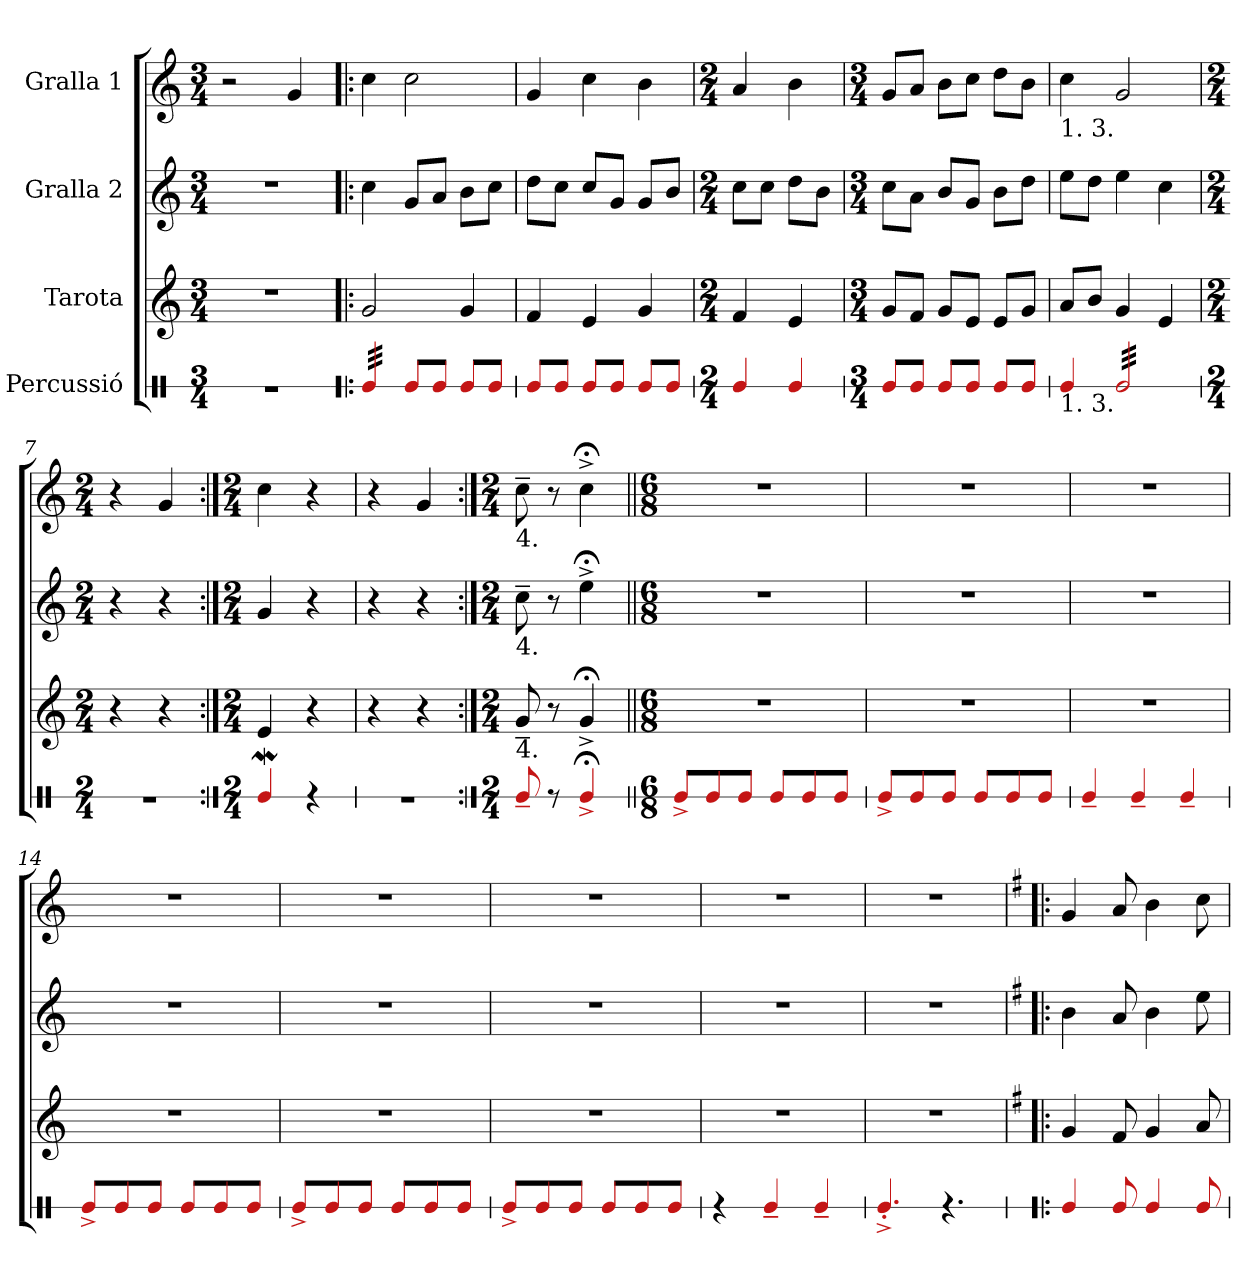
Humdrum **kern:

**kern	**kern	**kern	**kern
*part4	*part3	*part2	*part1
*staff4	*staff3	*staff2	*staff1
*I"Percussió	*I"Tarota	*I"Gralla 2	*I"Gralla 1
*stria1	*	*	*
*clefX	*clefG2	*clefG2	*clefG2
*	*	*	*ITrd-7c-12
*k[]	*k[]	*k[]	*k[]
*M3/4	*M3/4	*M3/4	*M3/4
*MM90	*MM90	*MM90	*MM90
=1	=1	=1	=1
2.r	2.r	2.r	2r
.	.	.	4gg/
=2!|:	=2!|:	=2!|:	=2!|:
*tremolo	*	*	*
32e/LLL	2g/	4cc\	4ccc\
32e/	.	.	.
32e/	.	.	.
32e/	.	.	.
32e/	.	.	.
32e/	.	.	.
32e/	.	.	.
32e/JJJ	.	.	.
*Xtremolo	*	*	*
8e/L	.	8g/L	2ccc\
8e/J	.	8a/J	.
8e/L	4g/	8b\L	.
8e/J	.	8cc\J	.
=3	=3	=3	=3
8e/L	4f/	8dd\L	4gg/
8e/J	.	8cc\J	.
8e/L	4e/	8cc/L	4ccc\
8e/J	.	8g/J	.
8e/L	4g/	8g/L	4bb\
8e/J	.	8b/J	.
=4	=4	=4	=4
*M2/4	*M2/4	*M2/4	*M2/4
4e/	4f/	8cc\L	4aa/
.	.	8cc\J	.
4e/	4e/	8dd\L	4bb\
.	.	8b\J	.
=5	=5	=5	=5
*M3/4	*M3/4	*M3/4	*M3/4
8e/L	8g/L	8cc\L	8gg/L
8e/J	8f/J	8a\J	8aa/J
8e/L	8g/L	8b/L	8bb\L
8e/J	8e/J	8g/J	8ccc\J
8e/L	8e/L	8b\L	8ddd\L
8e/J	8g/J	8dd\J	8bb\J
!!LO:LB:g=z
=6	=6	=6	=6
!	!	!	!LO:TX:b:t=1. 3.
!LO:TX:b:t=1. 3.	!	!	!
4e/	8a/L	8ee\L	4ccc\
.	8b/J	8dd\J	.
*tremolo	*	*	*
32e/LLL	4g/	4ee\	2gg/
32e/	.	.	.
32e/	.	.	.
32e/	.	.	.
32e/	.	.	.
32e/	.	.	.
32e/	.	.	.
32e/	.	.	.
32e/	4e/	4cc\	.
32e/	.	.	.
32e/	.	.	.
32e/	.	.	.
32e/	.	.	.
32e/	.	.	.
32e/	.	.	.
32e/JJJ	.	.	.
*Xtremolo	*	*	*
=7	=7	=7	=7
*M2/4	*M2/4	*M2/4	*M2/4
2r	4r	4r	4r
.	4r	4r	4gg/
=8:|!	=8:|!	=8:|!	=8:|!
*M2/4	*M2/4	*M2/4	*M2/4
4eW/	4e/	4g/	4ccc\
4r	4r	4r	4r
=9	=9	=9	=9
2r	4r	4r	4r
.	4r	4r	4gg/
=10:|!	=10:|!	=10:|!	=10:|!
*M2/4	*M2/4	*M2/4	*M2/4
!	!	!	!LO:TX:b:t=4.
!	!	!LO:TX:b:t=4.	!
!	!LO:TX:b:t=4.	!	!
8e~/	8g~/	8cc~\	8ccc~\
8r	8r	8r	8r
4e;<^/	4g;<^/	4ee;<^\	4ccc;<^\
!!LO:LB:g=z
=11||	=11||	=11||	=11||
*M6/8	*M6/8	*M6/8	*M6/8
*	*	*	*MM180
8e^/L	2.r	2.r	2.r
8e/	.	.	.
8e/J	.	.	.
8e/L	.	.	.
8e/	.	.	.
8e/J	.	.	.
=12	=12	=12	=12
8e^/L	2.r	2.r	2.r
8e/	.	.	.
8e/J	.	.	.
8e/L	.	.	.
8e/	.	.	.
8e/J	.	.	.
=13	=13	=13	=13
4e~/	2.r	2.r	2.r
4e~/	.	.	.
4e~/	.	.	.
=14	=14	=14	=14
8e^/L	2.r	2.r	2.r
8e/	.	.	.
8e/J	.	.	.
8e/L	.	.	.
8e/	.	.	.
8e/J	.	.	.
=15	=15	=15	=15
8e^/L	2.r	2.r	2.r
8e/	.	.	.
8e/J	.	.	.
8e/L	.	.	.
8e/	.	.	.
8e/J	.	.	.
!!LO:PB:g=z
=16	=16	=16	=16
8e^/L	2.r	2.r	2.r
8e/	.	.	.
8e/J	.	.	.
8e/L	.	.	.
8e/	.	.	.
8e/J	.	.	.
=17	=17	=17	=17
4r	2.r	2.r	2.r
4e~/	.	.	.
4e~/	.	.	.
=18	=18	=18	=18
4.e'^/	2.r	2.r	2.r
4.r	.	.	.
=19!|:	=19!|:	=19!|:	=19!|:
*	*k[f#]	*k[f#]	*k[f#]
*	*G:	*G:	*G:
4e/	4g/	4b\	4gg/
8e/	8f#/	8a/	8aa/
4e/	4g/	4b\	4bb\
8e/	8a/	8ee\	8ccc\
=	=	=	=
*-	*-	*-	*-
